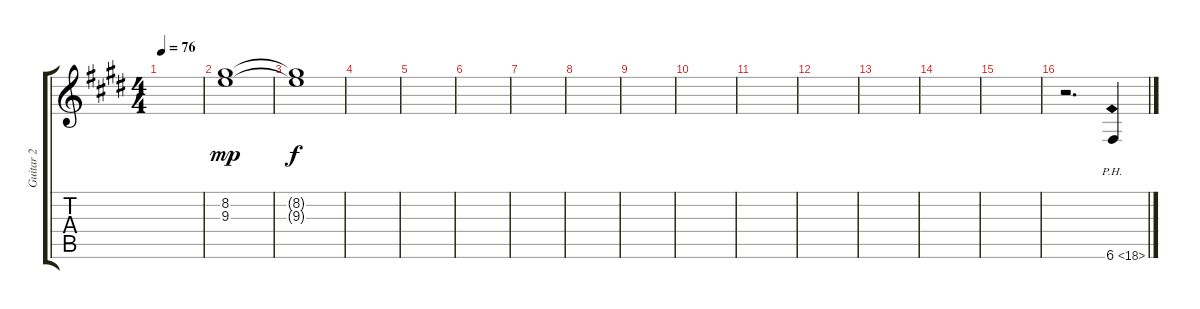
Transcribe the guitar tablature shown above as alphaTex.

\track ("Guitar 2" "Guitar 2") {instrument distortionguitar}
\staff {score tabs}
\tuning (E4 C4 G3 C3 G2 C2) {hide}
\ts (4 4)
\tempo 76
\clef g2
\ks e
|
(8.2 9.3).1{dy mp} |
(8.2{t} 9.3{t}).1{dy f} |
|
|
|
|
|
|
|
|
|
|
|
|
r.2{d} 6.6{ph 12}.4
